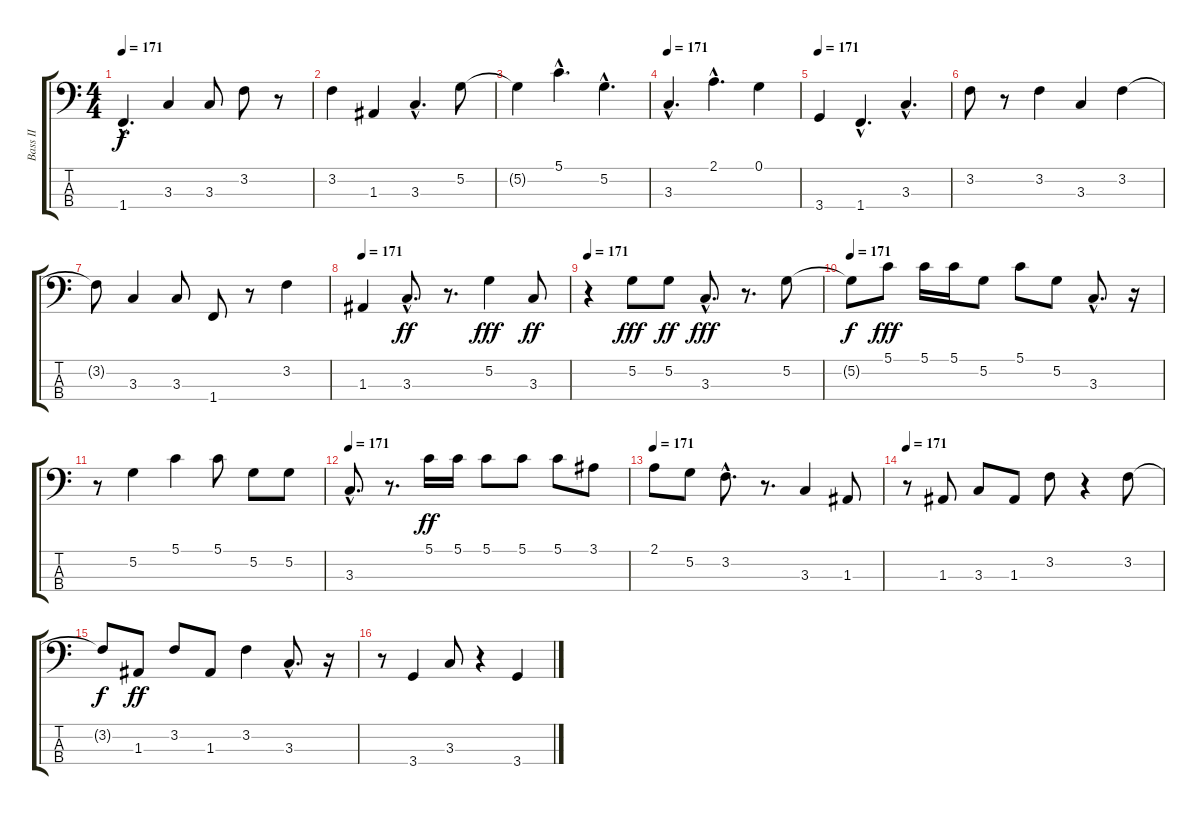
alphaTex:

\track ("Bass II" "Bass II") {instrument electricbassfinger}
\staff {score tabs}
\tuning (G2 D2 A1 E1) {hide}
\ts (4 4)
\tempo 171
\clef f4
\ks c
1.4{hac}.4{d dy f} 3.3.4 3.3.8 3.2.8 r.8 |
3.2.4 1.3.4 3.3{hac}.4{d} 5.2.8 |
5.2{t}.4 5.1{hac}.4{d} 5.2{hac}.4{d} |
\tempo 171
3.3{hac}.4{d} 2.1{hac}.4{d} 0.1.4 |
\tempo 171
3.4.4 1.4{hac}.4{d} 3.3{hac}.4{d} |
3.2.8 r.8 3.2.4 3.3.4 3.2.4 |
3.2{t}.8 3.3.4 3.3.8 1.4.8 r.8 3.2.4 |
\tempo 171
1.3.4 3.3{hac}.8{d dy ff} r.8{d} 5.2.4{dy fff} 3.3.8{dy ff} |
\tempo 171
r.4 5.2.8{dy fff} 5.2.8{dy ff} 3.3{hac}.8{d dy fff} r.8{d} 5.2.8 |
\tempo 171
5.2{t}.8{dy f} 5.1.8{dy fff} 5.1.16 5.1.16 5.2.8 5.1.8 5.2.8 3.3{hac}.8{d} r.16 |
r.8 5.2.4 5.1.4 5.1.8 5.2.8 5.2.8 |
\tempo 171
3.3{hac}.8{d} r.8{d} 5.1.16{dy ff} 5.1.16 5.1.8 5.1.8 5.1.8 3.1.8 |
\tempo 171
2.1.8 5.2.8 3.2{hac}.8{d} r.8{d} 3.3.4 1.3.8 |
\tempo 171
r.8 1.3.8 3.3.8 1.3.8 3.2.8 r.4 3.2.8 |
3.2{t}.8{dy f} 1.3.8{dy ff} 3.2.8 1.3.8 3.2.4 3.3{hac}.8{d} r.16 |
r.8 3.4.4 3.3.8 r.4 3.4.4
